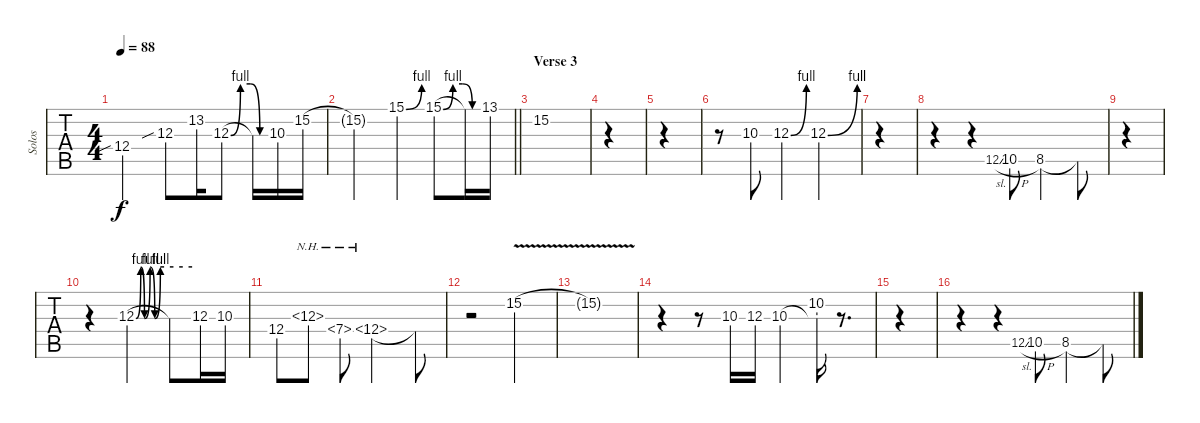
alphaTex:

\track ("Solos" "Solos") {instrument overdrivenguitar}
\staff {tabs}
\tuning (E4 B3 G3 D3 A2 E2) {hide}
\ts (4 4)
\tempo 88
\clef g2
\ks c
12.4{sib}.2{dy f} 12.3{sib}.8 13.2.16 12.3{be (custom 0 0 15 4 30 4 45 0 60 0)}.8 12.3{t}.16 10.3.16 15.2.16 |
\barLineRight lightlight
15.2{t}.2 15.1{be (bend 0 0 60 4)}.4 15.1{be (custom 0 0 15 4 30 4 45 0 60 0)}.8 15.1{t}.16 13.1.16 |
\section ("" "Verse 3")
15.2.1 |
|
|
r.8{volume 11} 10.3.8 12.3{be (bend 0 0 60 4)}.4 12.3{be (bend 0 0 60 4)}.2 |
|
r.4 r.4 12.5{sl}.8{gr} 10.5{h}.8 8.5.4 8.5{t}.8 |
|
r.4 12.3{be (custom 0 0 5 4 9 0 15 4 20 0 26 4 30 4 40 4 50 4 60 4)}.2 12.3{t}.8 12.3.16 10.3.16 |
12.4.8 12.3{nh}.8 7.4{nh}.8 12.4{nh}.2 12.4{t}.8 |
r.2 15.2{v}.2 |
15.2{t}.1 |
r.4 r.8 10.3.16 12.3.16 10.3.4 (10.2 10.3{t}).16 r.8{d} |
|
r.4 r.4 12.5{sl}.8{gr} 10.5{h}.8 8.5.4 8.5{t}.8
